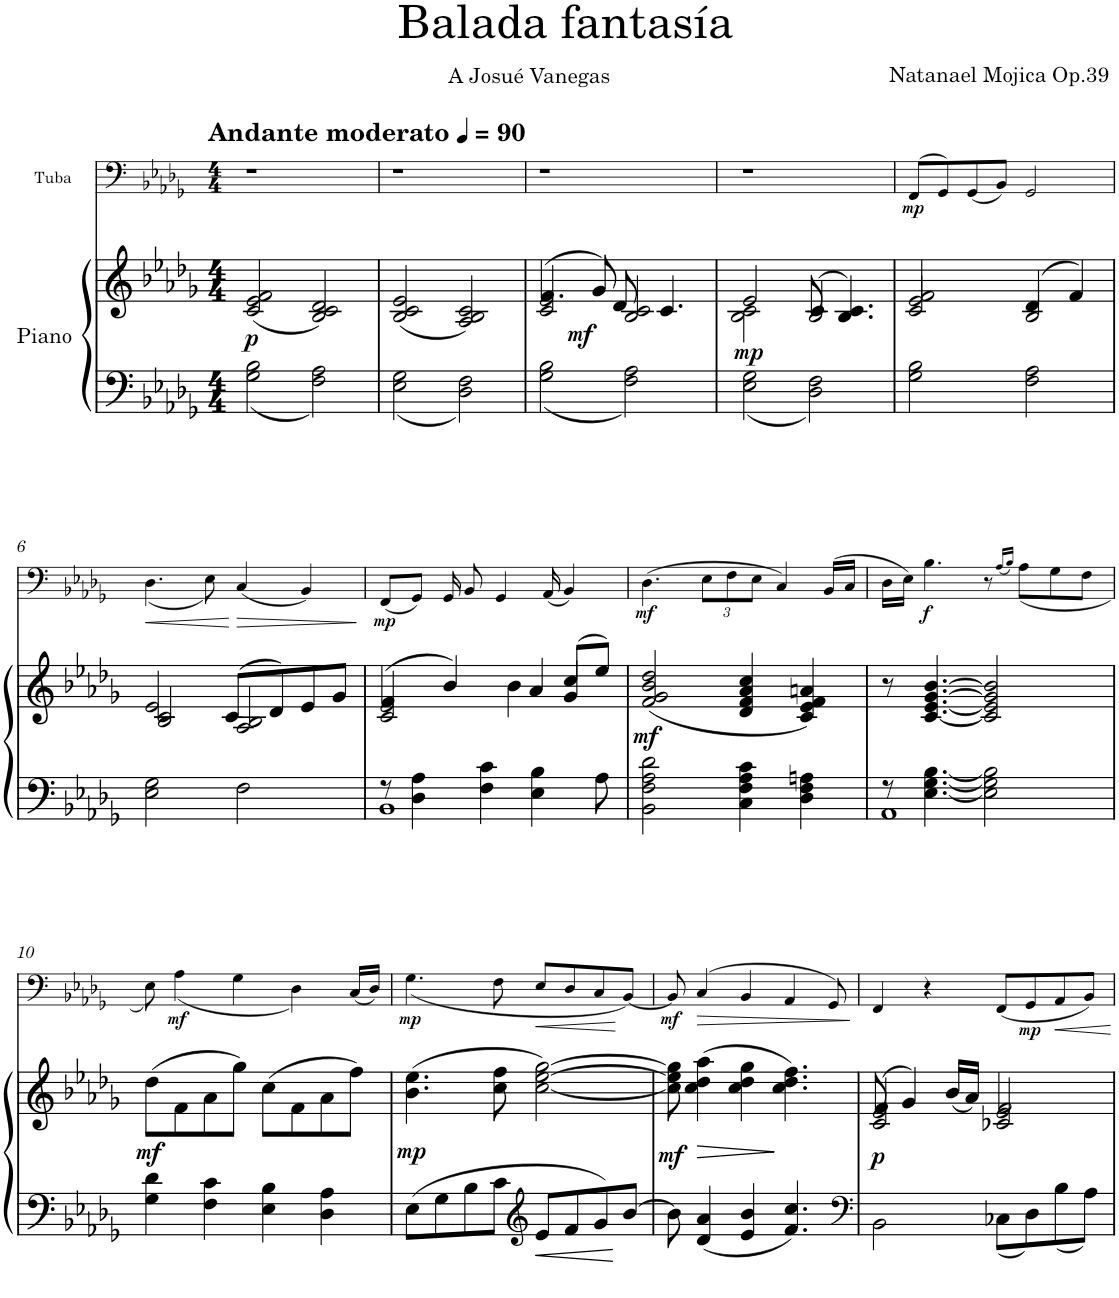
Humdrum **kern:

**kern	**kern	**dynam	**kern	**dynam
*part2	*part2	*part2	*part1	*part1
*staff3	*staff2	*staff2/3	*staff1	*staff1
*I"Piano	*	*	*I"Tuba	*
*I'Pno	*	*	*I'Tba	*
*	*	*	*stria5	*
*clefF4	*clefG2	*	*clefF4	*
*k[b-e-a-d-g-]	*k[b-e-a-d-g-]	*	*k[b-e-a-d-g-]	*
*D-:	*D-:	*	*D-:	*
*M4/4	*M4/4	*	*M4/4	*
*MM90	*MM90	*	*MM90	*
=1	=1	=1	=1	=1
!	!	!	!LO:TX:a:B:t=Andante moderato	!
!	!	!LO:DY:b	!	!
2G-\ 2B-\	(<2c/ 2e-/ 2f/	p	1r	.
2F\ 2A-\	2B-/ 2c/ 2d-/)	.	.	.
=2	=2	=2	=2	=2
2E-\ 2G-\	(<2B-/ 2c/ 2e-/	.	1r	.
2D-\ 2F\	2A-/ 2B-/ 2c/)	.	.	.
=3	=3	=3	=3	=3
*	*^	*	*	*
*	*	*^	*	*	*
2G-\ 2B-\	(>4.f/	2c/ 2e-/	4ryy	.	1r	.
!	!	!	!	!LO:DY:b	!	!
.	.	.	2.ryy	mf	.	.
.	8g-/)	.	.	.	.	.
2F\ 2A-\	8d-/	2B-/ 2c/	.	.	.	.
.	4.c/	.	.	.	.	.
=4	=4	=4	=4	=4	=4	=4
!	!	!	!	!LO:DY:b	!	!
*	*	*v	*v	*	*	*
2E-\ 2G-\	2B-\ 2c\	2e-/	mp	1r	.
2D-\ 2F\	(>8c/	2B-/	.	.	.
.	4.B-/ 4.c/)	.	.	.	.
=5	=5	=5	=5	=5	=5
!	!	!	!	!	!LO:DY:b
2G-\ 2B-\	2e-/ 2f/	2c/	.	(>8FF/L	mp
.	.	.	.	8GG-/)	.
.	.	.	.	(<8GG-/	.
.	.	.	.	8BB-/J)	.
2F\ 2A-\	(>4d-/	2B-/	.	2GG-/	.
.	4f/)	.	.	.	.
!!LO:LB:g=z
=6	=6	=6	=6	=6	=6
!	!	!	!	!	!LO:HP:b
2E-\ 2G-\	2c/ 2e-/	2B-/	.	(<4.D-\	<
.	.	.	.	8E-\)	.
!	!	!	!	!	!LO:HP:n=1:b
2F\	(>8c/L	2A-/ 2B-/	.	(<4C/	[ >
.	8d-/)	.	.	.	.
.	8e-/	.	.	4BB-/)	.
.	8g-/J	.	.	.	.
*	*v	*v	*	*	*
.	.	.	.	]
=7	=7	=7	=7	=7
*^	*^	*	*	*
!	!	!	!	!	!	!LO:DY:b
8r	1BB-	(>4f/	2c/ 2e-/	.	(<8FF/L	mp
4D-\ 4A-\	.	.	.	.	8GG-/J)	.
.	.	4b-/)	.	.	16GG-/	.
.	.	.	.	.	8BB-/	.
4F\ 4c\	.	.	.	.	.	.
.	.	.	.	.	4GG-/	.
.	.	4b-\	4a-/	.	.	.
4E-\ 4B-\	.	.	.	.	.	.
.	.	.	.	.	(<16AA-/	.
.	.	(>8cc/L	4g-/	.	4BB-/)	.
8A-\	.	8ee-/J)	.	.	.	.
*v	*v	*	*	*	*	*
*	*v	*v	*	*	*
=8	=8	=8	=8	=8
!	!	!LO:DY:b	!	!LO:DY:b
2BB-\ 2F\ 2A-\ 2d-\	(<2f/ 2g-/ 2b-/ 2dd-/	mf	(>4.D-\	mf
*	*	*	*Xbrackettup	*
.	.	.	12E-\L	.
.	.	.	12F\	.
4C\ 4F\ 4A-\ 4c\	4d-/ 4f/ 4a-/ 4cc/	.	.	.
.	.	.	12E-\J	.
.	.	.	4C/)	.
4D-\ 4F\ 4An\	4c/ 4e-/ 4f/ 4an/)	.	.	.
.	.	.	(>16BB-/LL	.
.	.	.	16C/JJ	.
=9	=9	=9	=9	=9
*^	*	*	*	*
*	*^	*	*	*	*
2ryy	8r	1AA-	8r	.	16D-\LL	.
.	.	.	.	.	16E-\JJ)	.
!	!	!	!	!	!	!LO:DY:b
.	[4.E-\ [4.G-\ [4.B-\	.	[4.c/ [4.e-/ [4.g-/ [4.b-/	.	4.B-\	f
2ryy	2E-\] 2G-\] 2B-\]	.	2c/] 2e-/] 2g-/] 2b-/]	.	8r	.
.	.	.	.	.	(<16qA-/LL	.
.	.	.	.	.	16qB-/JJ)	.
.	.	.	.	.	(<8A-\L	.
.	.	.	.	.	8G-\	.
.	.	.	.	.	8F\J	.
*v	*v	*v	*	*	*	*
!!LO:LB:g=z
=10	=10	=10	=10	=10
!	!	!LO:DY:b	!	!
4G-\ 4d-\	(>8dd-\L	mf	8E-\)	.
!	!	!	!	!LO:DY:b
.	8f\	.	(<4A-\	mf
4F\ 4c\	8a-\	.	.	.
.	8gg-\J)	.	4G-\	.
4E-\ 4B-\	(>8cc\L	.	.	.
.	8f\	.	4D-\)	.
4D-\ 4A-\	8a-\	.	.	.
.	8ff\J)	.	(<16C/LL	.
.	.	.	16D-/JJ)	.
=11	=11	=11	=11	=11
!	!	!LO:DY:b	!	!LO:DY:b
8E-\L	(>4.b-\ 4.ee-\	mp	(<4.G-\	mp
8G-\	.	.	.	.
8B-\	.	.	.	.
8c\J	8cc\ 8ff\	.	8F\	.
*clefG2	*	*	*	*
!	!	!	!	!LO:HP:b
8e-/L	[2cc\ [2ee-\ [2gg-\)	.	8E-/L	<
8f/	.	.	8D-/	.
8g-/	.	.	8C/	.
[8b-/J	.	.	[8BB-/J)	[
=12	=12	=12	=12	=12
!	!	!LO:DY:b	!	!LO:DY:b
8b-\]	8cc\] 8ee-\] 8gg-\]	mf	8BB-/]	mf
!	!	!LO:HP:b	!	!LO:HP:b
4d-/ 4a-/	(>4cc\ 4dd-\ 4aa-\	>	(>4C/	>
4e-/ 4b-/	4cc\ 4dd-\ 4gg-\	.	4BB-/	.
4.f/ 4.cc/	4.cc\ 4.dd-\ 4.ff\)	]	4AA-/	.
.	.	.	8GG-/)	.
.	.	.	.	]
=13	=13	=13	=13	=13
*clefF4	*	*	*	*
*	*^	*	*	*
!	!	!	!LO:DY:b	!	!
2BB-\	(>8f/	2c/ 2e-/	p	4FF/	.
.	4g-/)	.	.	.	.
.	.	.	.	4r	.
.	(16b-/LL	.	.	.	.
.	16a-/JJ)	.	.	.	.
8C-X\L	2f/	2c-X/ 2e-/	.	(<8FF/L	.
!	!	!	!	!	!LO:DY:b
8D-\	.	.	.	8GG-/	mp
8B-\	.	.	.	8AA-/	.
8A-\J	.	.	.	8BB-/J)	.
*	*v	*v	*	*	*
=	=	=	=	=
*-	*-	*-	*-	*-
